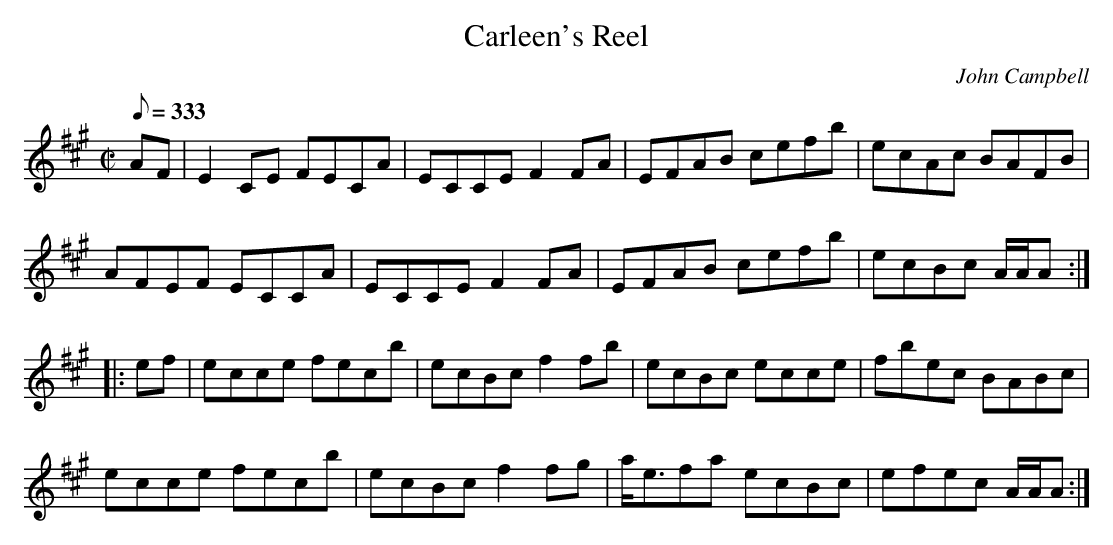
X:1
T:Carleen's Reel
C:John Campbell
L:1/8
M:C|
Q:333
K:A
AF|E2 CE FECA|ECCE F2 FA|EFAB cefb|ecAc BAFB|
AFEF ECCA|ECCE F2 FA|EFAB cefb|ecBc A/A/A:|
|:ef|ecce fecb|ecBc f2 fb|ecBc ecce|fbec BABc|
ecce fecb|ecBc f2 fg|a<efa ecBc|efec A/A/A:|
